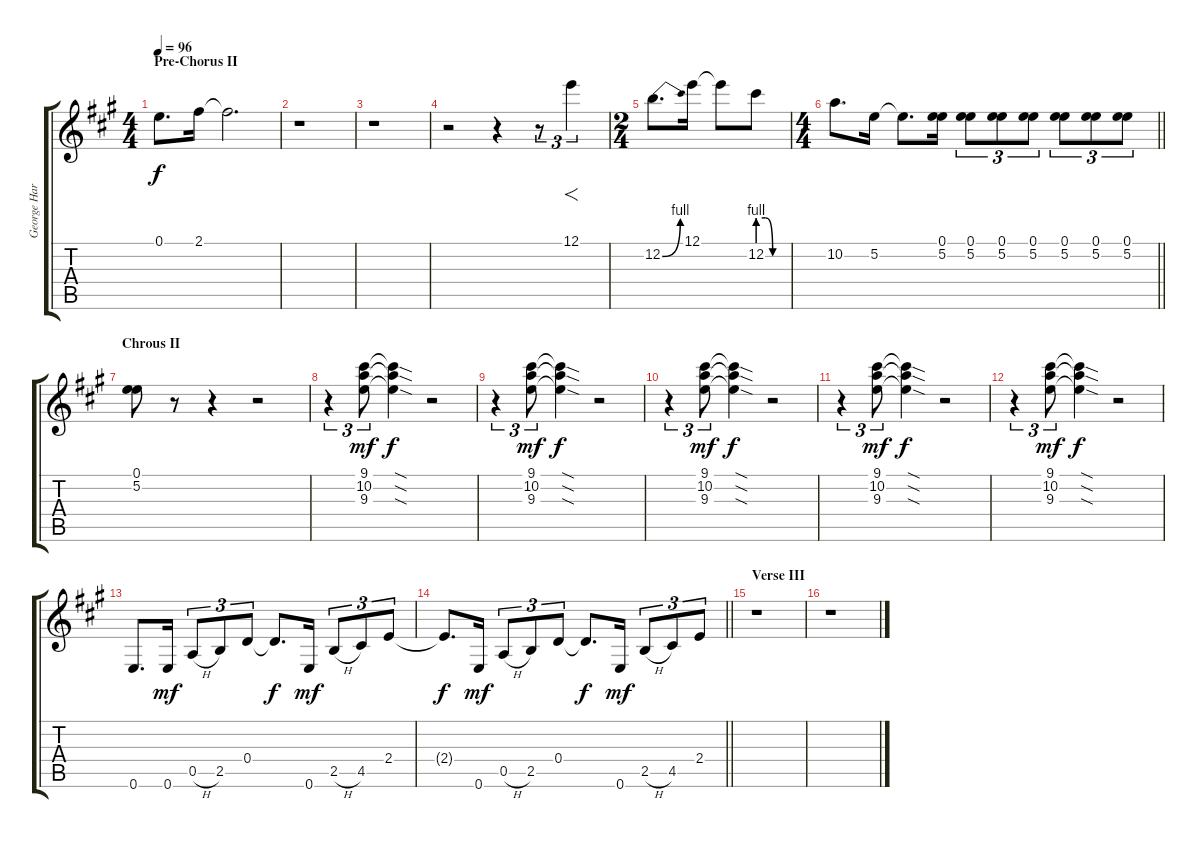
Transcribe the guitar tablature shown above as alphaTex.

\track ("George Harrison - Electric Guitar" "George Har") {instrument distortionguitar}
\staff {score tabs}
\tuning (E4 B3 G3 D3 A2 E2) {hide}
\ts (4 4)
\section ("" "Pre-Chorus II")
\tempo 96
\clef g2
\ks a
0.1{t}.8{d dy f} 2.1.16 2.1{t}.2{d} |
r.1 |
r.1 |
r.2 r.4 r.8{tu (3 2)} 12.1.4{f tu (3 2)} |
\ts (2 4)
12.2{be (bend 0 0 60 4)}.8{d} 12.1.16 12.1{t}.8 12.2{be (custom 0 4 15 4 30 0 60 0)}.8 |
\ts (4 4)
\barLineRight lightlight
10.2.8{d} 5.2.16 5.2{t}.8{d} (0.1 5.2).16 (0.1 5.2).8{tu (3 2)} (0.1 5.2).8{tu (3 2)} (0.1 5.2).8{tu (3 2)} (0.1 5.2).8{tu (3 2)} (0.1 5.2).8{tu (3 2)} (0.1 5.2).8{tu (3 2)} |
\section ("" "Chrous II")
(0.1 5.2).8 r.8 r.4 r.2 |
r.4{tu (3 2)} (9.1 10.2 9.3).8{tu (3 2) dy mf} (9.1{sod t} 10.2{sod t} 9.3{sod t}).4{dy f} r.2 |
r.4{tu (3 2)} (9.1 10.2 9.3).8{tu (3 2) dy mf} (9.1{sod t} 10.2{sod t} 9.3{sod t}).4{dy f} r.2 |
r.4{tu (3 2)} (9.1 10.2 9.3).8{tu (3 2) dy mf} (9.1{sod t} 10.2{sod t} 9.3{sod t}).4{dy f} r.2 |
r.4{tu (3 2)} (9.1 10.2 9.3).8{tu (3 2) dy mf} (9.1{sod t} 10.2{sod t} 9.3{sod t}).4{dy f} r.2 |
r.4{tu (3 2)} (9.1 10.2 9.3).8{tu (3 2) dy mf} (9.1{sod t} 10.2{sod t} 9.3{sod t}).4{dy f} r.2 |
0.6.8{d volume 13 instrument electricguitarclean} 0.6.16{dy mf} 0.5{h}.8{tu (3 2)} 2.5.8{tu (3 2)} 0.4.8{tu (3 2)} 0.4{t}.8{d dy f} 0.6.16{dy mf} 2.5{h}.8{tu (3 2)} 4.5.8{tu (3 2)} 2.4.8{tu (3 2)} |
\barLineRight lightlight
2.4{t}.8{d dy f} 0.6.16{dy mf} 0.5{h}.8{tu (3 2)} 2.5.8{tu (3 2)} 0.4.8{tu (3 2)} 0.4{t}.8{d dy f} 0.6.16{dy mf} 2.5{h}.8{tu (3 2)} 4.5.8{tu (3 2)} 2.4.8{tu (3 2)} |
\section ("" "Verse III")
r.1{volume 10 instrument distortionguitar} |
r.1
